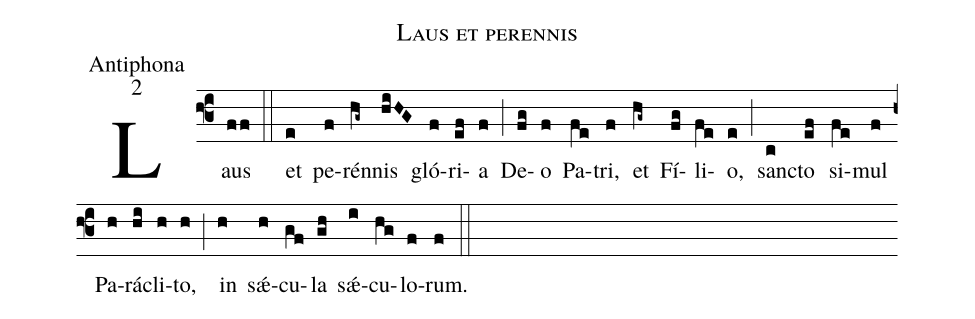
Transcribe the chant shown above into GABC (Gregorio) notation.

name:Laus et perennis;
office-part:Antiphona;
mode:2;
%%
(f3) Laus(ff) (::)
et(e) pe(f)rén(hg~)nis(hiHG) gló(f)ri(ef)a(f) (;) De(fg)o(f) Pa(fe)tri,(f) et(hg~) Fí(fg)li(fe)o,(e) (;) san(c)cto(ef) si(fe)mul(f) Pa(h)rá(hi)cli(h)to,(h) (;) in(h) sǽ(h)cu(gf)la(gh) sǽ(i)cu(hg)lo(f)rum.(f) (::)
